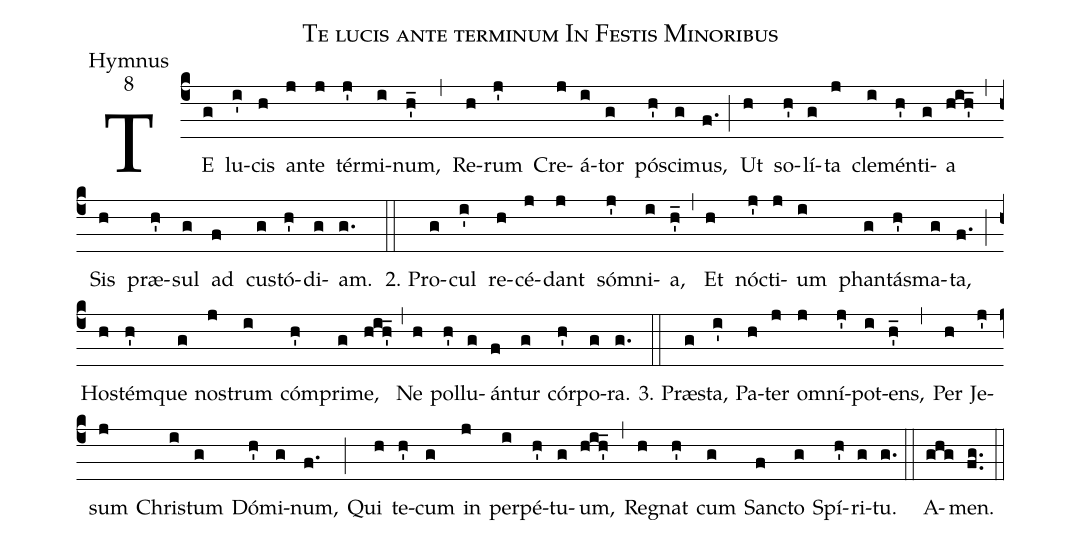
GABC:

name:Te lucis ante terminum In Festis Minoribus;
office-part:Hymnus;
mode:8;
%%
(c4)TE(g) lu(i')cis(h) an(j)te(j) tér(j')mi(i)num,(h_') (,)
Re(h)rum(j') Cre(j)á(i)tor(g) pó(h')sci(g)mus,(f.) (;)
Ut(h) so(h')lí(g)ta(j) cle(i)mén(h')ti(g)a(h!i!h'_) (,)
Sis(h) præ(h')sul(g) ad(f) cus(g)tó(h')di(g)am.(g.) (::)


2. Pro(g)cul(i') re(h)cé(j)dant(j) sóm(j')ni(i)a,(h_') (,)
Et(h) nóc(j')ti(j)um(i) phan(g)tás(h')ma(g)ta,(f.) (;)
Hos(h)tém(h')que(g) nos(j)trum(i) cóm(h')pri(g)me,(h!i!h'_) (,)
Ne(h) pol(h')lu(g)án(f)tur(g) cór(h')po(g)ra.(g.) (::)

3. Præ(g)sta,(i') Pa(h)ter(j) om(j)ní(j')pot(i)ens,(h_') (,)
Per(h) Je(j')sum(j) Chris(i)tum(g) Dó(h')mi(g)num,(f.) (;)
Qui(h) te(h')cum(g) in(j) per(i)pé(h')tu(g)um,(h!i!h'_) (,)
Re(h)gnat(h') cum(g) Sanc(f)to(g) Spí(h')ri(g)tu.(g.) (::)
A(ghg)men.(fg..) (::)
